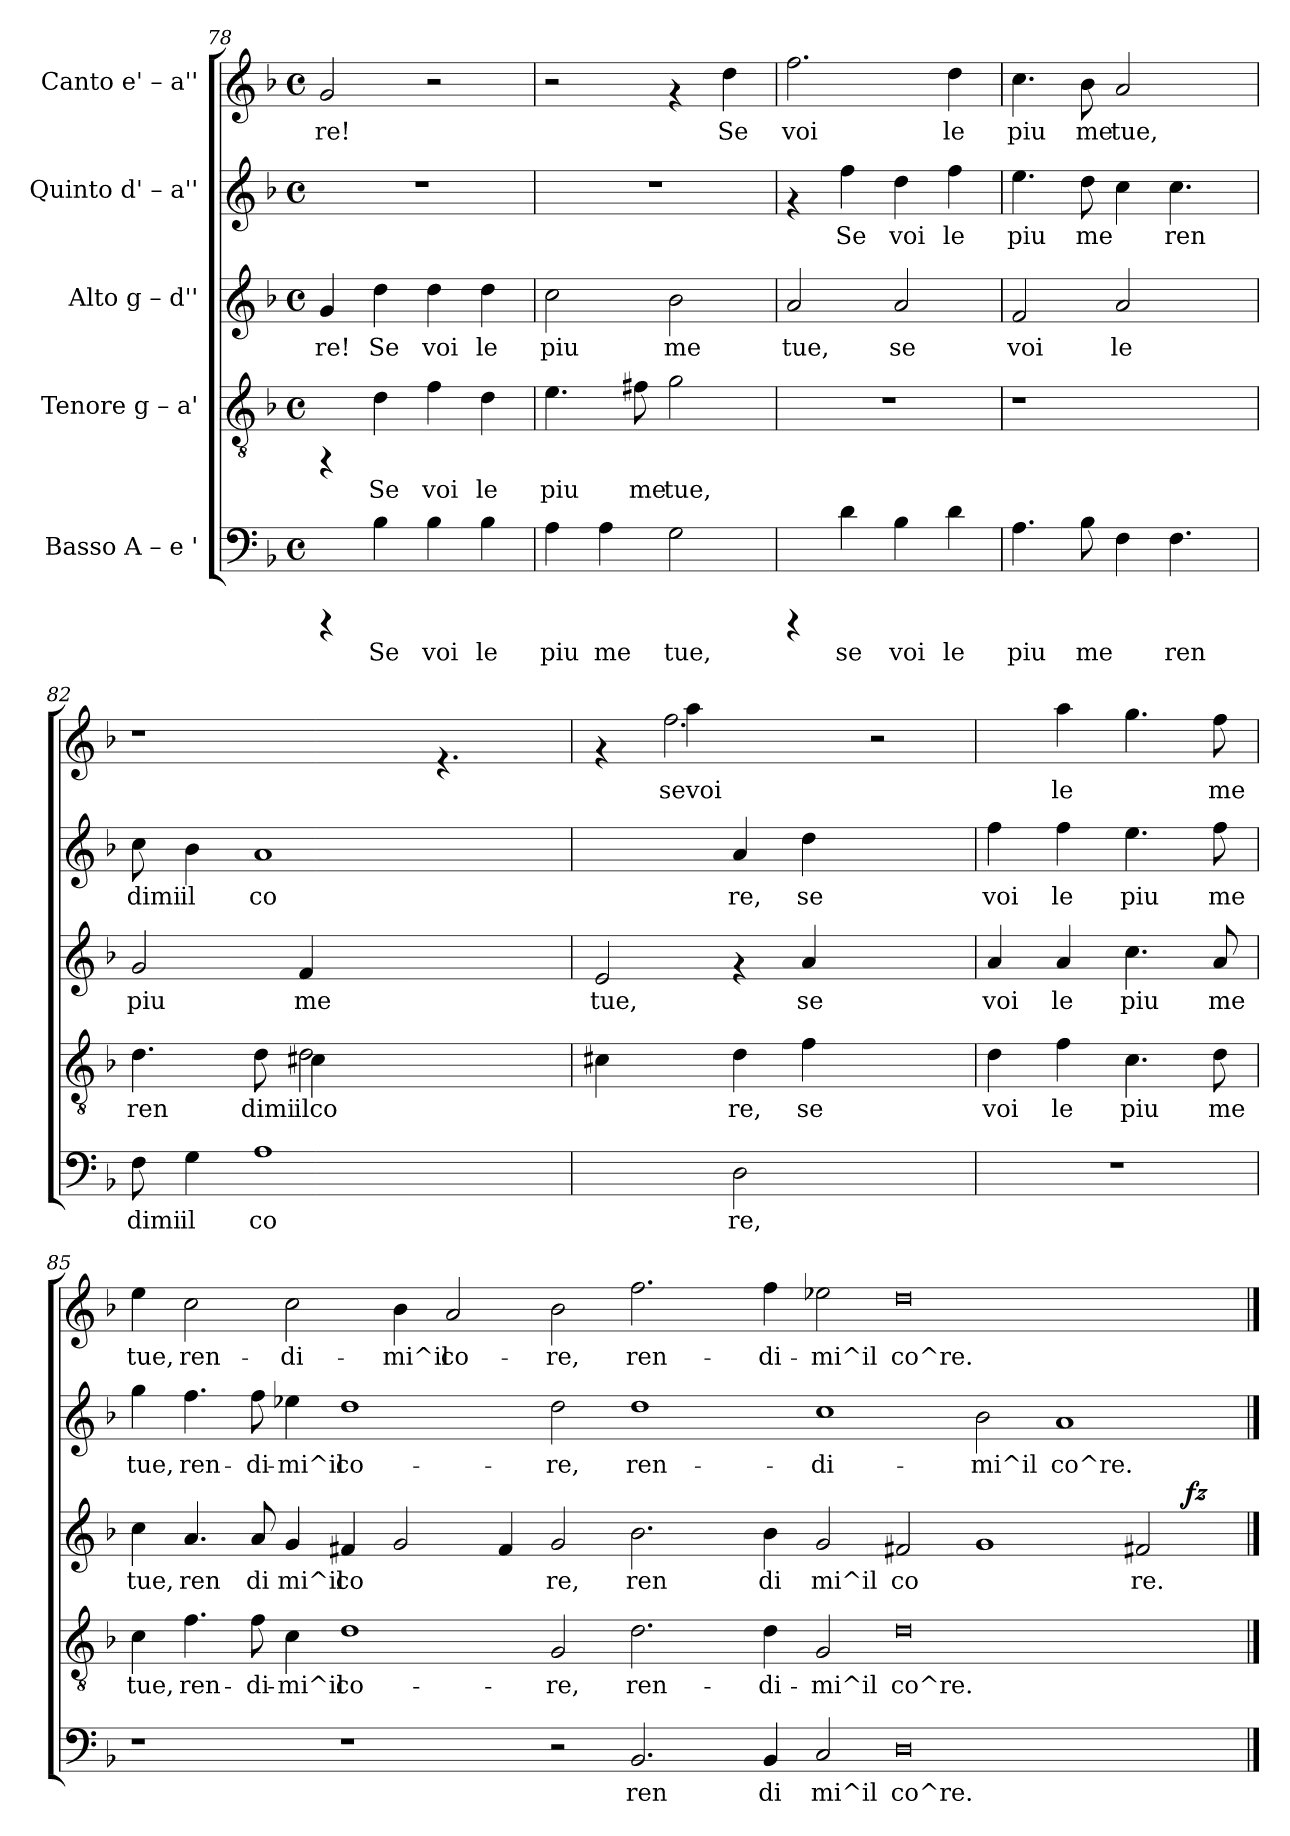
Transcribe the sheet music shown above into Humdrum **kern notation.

**kern	**text	**kern	**text	**kern	**text	**dynam	**kern	**text	**kern	**text
*part5	*part5	*part4	*part4	*part3	*part3	*part3	*part2	*part2	*part1	*part1
*staff5	*staff5	*staff4	*staff4	*staff3	*staff3	*staff3	*staff2	*staff2	*staff1	*staff1
*I"Basso  A – e '	*	*I"Tenore  g – a'	*	*I"Alto  g – d''	*	*	*I"Quinto  d' – a''	*	*I"Canto  e' – a''	*
*clefF4	*	*clefGv2	*	*clefG2	*	*	*clefG2	*	*clefG2	*
*k[b-]	*	*k[b-]	*	*k[b-]	*	*	*k[b-]	*	*k[b-]	*
*F:	*	*F:	*	*F:	*	*	*F:	*	*F:	*
*M4/4	*	*M4/4	*	*M4/4	*	*	*M4/4	*	*M4/4	*
*met(c)	*	*met(c)	*	*met(c)	*	*	*met(c)	*	*met(c)	*
=78	=78	=78	=78	=78	=78	=78	=78	=78	=78	=78
!	!	!	!	!	!LO:LY:b:rj	!	!	!	!	!LO:LY:b:rj
4rCCC	.	4rFF	.	4g/	-re!	.	1r	.	2g/	re!
!	!LO:LY:b:rj	!	!LO:LY:b:cj	!	!LO:LY:b:rj	!	!	!	!	!
4B-\	Se	4d\	Se	4dd\	Se	.	.	.	.	.
!	!LO:LY:b:rj	!	!LO:LY:b:cj	!	!LO:LY:b:rj	!	!	!	!	!
4B-\	voi	4f\	voi	4dd\	voi	.	.	.	2r	.
!	!LO:LY:b:rj	!	!LO:LY:b:cj	!	!LO:LY:b:rj	!	!	!	!	!
4B-\	le	4d\	le	4dd\	le	.	.	.	.	.
!!LO:LB:g=z
=79	=79	=79	=79	=79	=79	=79	=79	=79	=79	=79
!	!LO:LY:b:rj	!	!LO:LY:b:cj	!	!LO:LY:b:rj	!	!	!	!	!
4A\	piu	4.e\	piu	2cc\	piu	.	1r	.	2r	.
!	!LO:LY:b:rj	!	!	!	!	!	!	!	!	!
4A\	me	.	.	.	.	.	.	.	.	.
!	!	!	!LO:LY:b:cj	!	!	!	!	!	!	!
.	.	8f#X\	me	.	.	.	.	.	.	.
!	!LO:LY:b:rj	!	!LO:LY:b:cj	!	!LO:LY:b:rj	!	!	!	!	!
2G\	tue,	2g\	tue,	2b-\	me	.	.	.	4rf	.
!	!	!	!	!	!	!	!	!	!	!LO:LY:b:rj
.	.	.	.	.	.	.	.	.	4dd\	Se
=80	=80	=80	=80	=80	=80	=80	=80	=80	=80	=80
!	!	!	!	!	!LO:LY:b:rj	!	!	!	!	!LO:LY:b:rj
4rCCC	.	1r	.	2a/	tue,	.	4rf	.	2.ff\	voi
!	!LO:LY:b:rj	!	!	!	!	!	!	!LO:LY:b:rj	!	!
4d\	se	.	.	.	.	.	4ff\	Se	.	.
!	!LO:LY:b:rj	!	!	!	!LO:LY:b:rj	!	!	!LO:LY:b:rj	!	!
4B-\	voi	.	.	2a/	se	.	4dd\	voi	.	.
!	!LO:LY:b:rj	!	!	!	!	!	!	!LO:LY:b:rj	!	!LO:LY:b:rj
4d\	le	.	.	.	.	.	4ff\	le	4dd\	le
=81	=81	=81	=81	=81	=81	=81	=81	=81	=81	=81
!	!LO:LY:b:rj	!	!	!	!LO:LY:b:rj	!	!	!LO:LY:b:rj	!	!LO:LY:b:rj
4.A\	piu	1r	.	2f/	voi	.	4.ee\	piu	4.cc\	piu
!	!LO:LY:b:rj	!	!	!	!	!	!	!LO:LY:b:rj	!	!LO:LY:b:rj
8B-\	me	.	.	.	.	.	8dd\	me	8b-\	me
!	!	!	!	!	!LO:LY:b:rj	!	!	!	!	!LO:LY:b:rj
4F\	.	.	.	2a/	le	.	4cc\	.	2a/	tue,
!	!LO:LY:b:rj	!	!	!	!	!	!	!LO:LY:b:rj	!	!
4.F\	ren	.	.	.	.	.	4.cc\	ren	.	.
.	.	8ryy	.	8ryy	.	.	.	.	8ryy	.
=82	=82	=82	=82	=82	=82	=82	=82	=82	=82	=82
!	!LO:LY:b:rj	!	!LO:LY:b:cj	!	!LO:LY:b:rj	!	!	!LO:LY:b:rj	!	!
*	*	*^	*	*	*	*	*	*	*	*
8F\	dimi	4.d\	2ryy	ren	2g/	piu	.	8cc\	dimi	1r	.
!	!LO:LY:b:rj	!	!	!	!	!	!	!	!LO:LY:b:rj	!	!
4G\	il	.	.	.	.	.	.	4b-\	il	.	.
!	!LO:LY:b:rj	!	!	!LO:LY:b:cj	!	!	!	!	!LO:LY:b:rj	!	!
1A	co	8d\	.	dimi	.	.	.	1a	co	.	.
!	!	!	!	!LO:LY:b:cj	!	!LO:LY:b:rj	!	!	!	!	!
.	.	(<2d\	4c#X\)	ilco	4f/	me	.	.	.	.	.
.	.	.	4.ryy	.	2ryy	.	.	.	.	.	.
.	.	4.ryy	.	.	.	.	.	.	.	4.rf	.
.	.	.	4ryy	.	.	.	.	.	.	.	.
.	.	.	.	.	8ryy	.	.	.	.	.	.
*	*	*v	*v	*	*	*	*	*	*	*	*
=83	=83	=83	=83	=83	=83	=83	=83	=83	=83	=83
!	!	!	!LO:LY:b:cj	!	!LO:LY:b:rj	!	!	!	!	!
*	*	*	*	*	*	*	*	*	*^	*
2ryy	.	4c#X\	.	2e/	tue,	.	2ryy	.	4rf	4ryy	.
!	!	!	!	!	!	!	!	!	!	!	!LO:LY:b:rj
.	.	4ryy	.	.	.	.	.	.	2.ff\	4aa\	sevoi
!	!LO:LY:b:rj	!	!LO:LY:b:cj	!	!	!	!	!LO:LY:b:rj	!	!	!
2D\	re,	4d\	re,	4rf	.	.	4a/	re,	.	1ryy	.
!	!	!	!LO:LY:b:cj	!	!LO:LY:b:rj	!	!	!LO:LY:b:rj	!	!	!
.	.	4f\	se	4a/	se	.	4dd\	se	.	.	.
2ryy	.	2ryy	.	2ryy	.	.	2ryy	.	2r	.	.
*	*	*	*	*	*	*	*	*	*v	*v	*
=84	=84	=84	=84	=84	=84	=84	=84	=84	=84	=84
!	!	!	!LO:LY:b:cj	!	!LO:LY:b:rj	!	!	!LO:LY:b:rj	!	!
1r	.	4d\	voi	4a/	voi	.	4ff\	voi	4ryy	.
!	!	!	!LO:LY:b:cj	!	!LO:LY:b:rj	!	!	!LO:LY:b:rj	!	!LO:LY:b:rj
.	.	4f\	le	4a/	le	.	4ff\	le	4aa\	le
!	!	!	!LO:LY:b:cj	!	!LO:LY:b:rj	!	!	!LO:LY:b:rj	!	!
.	.	4.c\	piu	4.cc\	piu	.	4.ee\	piu	4.gg\	.
!	!	!	!LO:LY:b:cj	!	!LO:LY:b:rj	!	!	!LO:LY:b:rj	!	!LO:LY:b:rj
.	.	8d\	me	8a/	me	.	8ff\	me	8ff\	me
!!LO:PB:g=z
=85	=85	=85	=85	=85	=85	=85	=85	=85	=85	=85
!	!	!	!LO:LY:b:cj	!	!LO:LY:b:rj	!	!	!LO:LY:b:rj	!	!LO:LY:b:rj
*	*	*	*	*^	*	*	*	*	*	*
1r	.	4c\	tue,	4cc\	1ryy	tue,	.	4gg\	tue,	4ee\	tue,
!	!	!	!LO:LY:b:cj	!	!	!LO:LY:b:rj	!	!	!LO:LY:b:rj	!	!LO:LY:b:rj
.	.	4.f\	ren-	4.a/	.	ren	.	4.ff\	ren-	2cc\	ren-
!	!	!	!LO:LY:b:cj	!	!	!LO:LY:b:rj	!	!	!LO:LY:b:rj	!	!
.	.	8f\	-di-	8a/	.	di	.	8ff\	-di-	.	.
!	!	!	!LO:LY:b:cj	!	!	!LO:LY:b:rj	!	!	!LO:LY:b:rj	!	!LO:LY:b:rj
.	.	4c\	-mi^il	4g/	.	mi^il	.	4ee-X\	-mi^il	2cc\	-di-
!	!	!	!LO:LY:b:cj	!	!	!LO:LY:b:rj	!	!	!LO:LY:b:rj	!	!
1r	.	1d	co-	4f#X/	1ryy	co	.	1dd	co-	.	.
!	!	!	!	!	!	!LO:LY:b:rj	!	!	!	!	!LO:LY:b:rj
.	.	.	.	2g/	.	.	.	.	.	4b-\	-mi^il
!	!	!	!	!	!	!	!	!	!	!	!LO:LY:b:rj
.	.	.	.	.	.	.	.	.	.	2a/	co-
!	!	!	!	!	!	!LO:LY:b:rj	!	!	!	!	!
.	.	.	.	4f#/	.	.	.	.	.	.	.
!	!	!	!LO:LY:b:cj	!	!	!LO:LY:b:rj	!	!	!LO:LY:b:rj	!	!LO:LY:b:rj
2r	.	2G/	-re,	2g/	1ryy	re,	.	2dd\	-re,	2b-\	-re,
!	!LO:LY:b:rj	!	!LO:LY:b:cj	!	!	!LO:LY:b:rj	!	!	!LO:LY:b:rj	!	!LO:LY:b:rj
2.BB-/	ren	2.d\	ren-	2.b-\	.	ren	.	1dd	ren-	2.ff\	ren-
.	.	.	.	.	1ryy	.	.	.	.	.	.
!	!LO:LY:b:rj	!	!LO:LY:b:cj	!	!	!LO:LY:b:rj	!	!	!	!	!LO:LY:b:rj
4BB-/	di	4d\	-di-	4b-\	.	di	.	.	.	4ff\	-di-
!	!LO:LY:b:rj	!	!LO:LY:b:cj	!	!	!LO:LY:b:rj	!	!	!LO:LY:b:rj	!	!LO:LY:b:rj
2C/	mi^il	2G/	-mi^il	2g/	.	mi^il	.	1cc	-di-	2ee-X\	-mi^il
!	!LO:LY:b:rj	!	!LO:LY:b:cj	!	!	!LO:LY:b:rj	!	!	!	!	!LO:LY:b:rj
0D	co^re.	0d	co^re.-	2f#X/	1ryy	co	.	.	.	0dd	co^re.-
!	!	!	!	!	!	!LO:LY:b:rj	!	!	!LO:LY:b:rj	!	!
.	.	.	.	1g	.	.	.	2b-\	-mi^il	.	.
!	!	!	!	!	!	!	!	!	!LO:LY:b:rj	!	!
.	.	.	.	.	2ryy	.	.	1a	co^re.-	.	.
!	!	!	!	!	!	!LO:LY:b:rj	!	!	!	!	!
.	.	.	.	2f#X/	8...ryy	re.	.	.	.	.	.
!	!	!	!	!	!	!	!LO:DY:b	!	!	!	!
.	.	.	.	.	4ryy	.	fz	.	.	.	.
.	.	.	.	.	64ryy	.	.	.	.	.	.
*	*	*	*	*v	*v	*	*	*	*	*	*
==	==	==	==	==	==	==	==	==	==	==
*-	*-	*-	*-	*-	*-	*-	*-	*-	*-	*-
